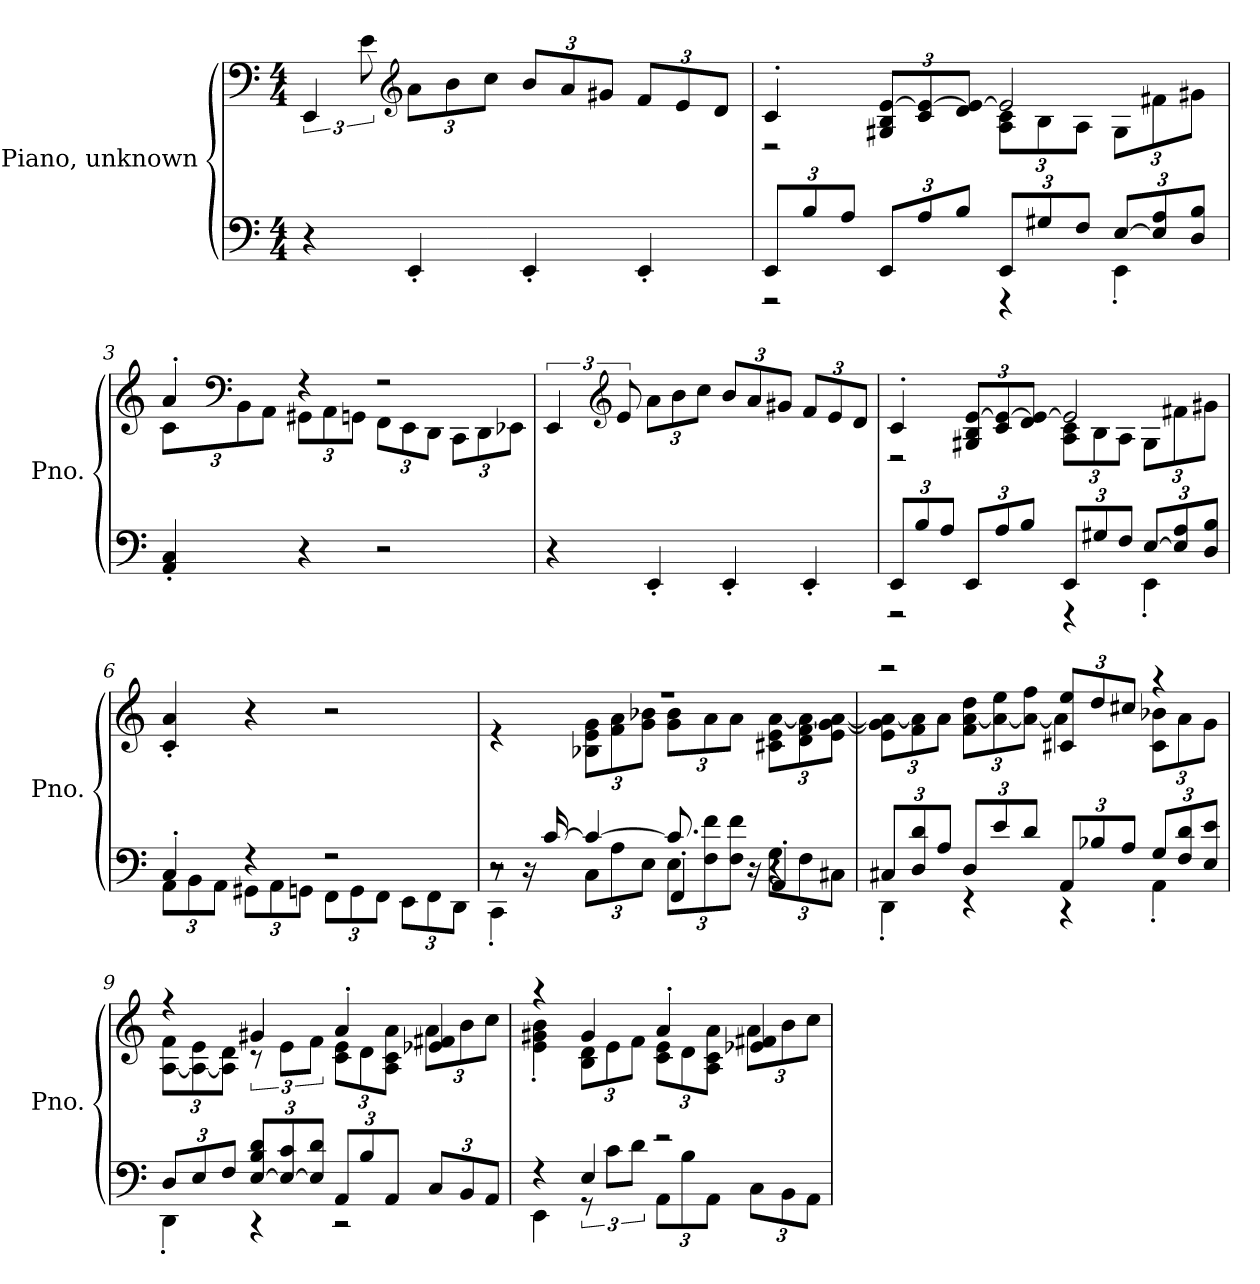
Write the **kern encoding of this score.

**kern	**kern
*part1	*part1
*staff2	*staff1
*I"Piano, unknown	*
*I'Pno.	*
*clefF4	*clefF4
*k[]	*k[]
*M4/4	*M4/4
*MM120	*MM120
=1	=1
4r	6EE/
.	12e\
*	*clefG2
*	*Xbrackettup
4EE'/	12a\L
.	12b\
.	12cc\J
4EE'/	12b/L
.	12a/
.	12g#X/J
4EE'/	12f/L
.	12e/
.	12d/J
=2	=2
*Xbrackettup	*
*^	*^
12EE/L	2r	4c'/	2r
12B/	.	.	.
12A/J	.	.	.
12EE/L	.	12G#X/ 12B/ [12e/L	.
12A/	.	12c/ 12e/_	.
12B/J	.	12d/ 12e/_J	.
12EE/L	4r	2e/]	12A\ 12c\L
12G#X/	.	.	12B\
12F/J	.	.	12A\J
[12E/L	4EE'\	.	12G#\L
12E/] 12A/	.	.	12f#X\
12D/ 12B/J	.	.	12g#X\J
*v	*v	*	*
!!LO:LB:g=z	!!
=3	=3	=3
4AA/' 4C/'	4a'/	12c\L
*	*clefF4	*
.	.	12BB\
.	.	12AA\J
4r	4r	12GG#X\L
.	.	12AA\
.	.	12GGn\J
2r	2r	12FF\L
.	.	12EE\
.	.	12DD\J
.	.	12CC\L
.	.	12DD\
.	.	12EE-X\J
*	*v	*v
=4	=4
*	*brackettup
4r	6EE/
*	*clefG2
.	12e/
*	*Xbrackettup
4EE'/	12a\L
.	12b\
.	12cc\J
4EE'/	12b/L
.	12a/
.	12g#X/J
4EE'/	12f/L
.	12e/
.	12d/J
!!LO:LB:g=z
=5	=5
*^	*^
12EE/L	2r	4c'/	2r
12B/	.	.	.
12A/J	.	.	.
12EE/L	.	12G#X/ 12B/ [12e/L	.
12A/	.	12c/ 12e/_	.
12B/J	.	12d/ 12e/_J	.
12EE/L	4r	2e/]	12A\ 12c\L
12G#X/	.	.	12B\
12F/J	.	.	12A\J
[12E/L	4EE'\	.	12G#\L
12E/] 12A/	.	.	12f#X\
12D/ 12B/J	.	.	12g#X\J
*	*	*v	*v
=6	=6	=6
4C'/	12AA\L	4c/' 4a/'
.	12BB\	.
.	12AA\J	.
4r	12GG#X\L	4r
.	12AA\	.
.	12GGn\J	.
2r	12FF\L	2r
.	12GG\	.
.	12FF\J	.
.	12EE\L	.
.	12FF\	.
.	12DD\J	.
!!LO:LB:g=z
=7	=7	=7
*	*^	*^
8r	4CC'\	2r	1r	4r
16r	.	.	.	.
[16c/	.	.	.	.
4c/_	12C\L	.	.	12B-X\ 12e\ 12g\L
.	12A\	.	.	12f\ 12a\
.	12E\J	.	.	12g\ 12b-X\J
8.c/]	12E\L	4FF'/	.	12g\ 12b-\L
.	12F\ 12f\	.	.	12a\
.	12F\ 12f\J	.	.	12a\J
16r	.	.	.	.
4r	12G\L	4AA'/	.	12c#X\ 12e\ [12a\L
.	12F\	.	.	12d\ 12f\ 12a\_
.	12C#X\J	.	.	12e\ [12g\ 12a\_J
*	*v	*v	*	*
=8	=8	=8	=8
12C#X/L	4DD'\	2r	12e\ 12g\] 12a\_L
12D/ 12d/	.	.	12f\ 12a\]
12A/J	.	.	12a\J
12D/L	4r	.	12f\ [12a\ 12dd\L
12e/	.	.	12a\_ 12ee\
12d/J	.	.	12a\_ 12ff\J
12AA/L	4r	12c#X/ 12ee/L	4a\]
12B-X/	.	12dd/	.
12A/J	.	12cc#X/J	.
12G/L	4AA'\	4r	12c#\ 12b-X\L
12F/ 12d/	.	.	12a\
12E/ 12e/J	.	.	12g\J
!!LO:LB:g=z	!!
=9	=9	=9	=9
12D/L	4DD'\	4r	[12A\ 12f\L
12E/	.	.	12A\_ 12e\
12F/J	.	.	12A\] 12d\J
*	*	*	*brackettup
[12E/ 12B/ 12d/L	4r	4g#X/	12r
12E/_ 12c/	.	.	12e\L
12E/] 12d/J	.	.	12f\J
*	*	*	*Xbrackettup
12AA/L	2r	4a'/	12c\ 12e\L
12B/	.	.	12d\
12AA/J	.	.	12A\ 12c\ 12a\J
12C/L	.	4e-X/ 4f#X/	12a\L
12BB/	.	.	12b\
12AA/J	.	.	12cc\J
=10	=10	=10	=10
4r	4EE\	4r	4e\' 4g#X\' 4b\'
*	*brackettup	*	*
4E/	12r	4g#/	12B\ 12d\L
.	12c\L	.	12e\
.	12d\J	.	12f\J
*	*Xbrackettup	*	*
2r	12AA\L	4a'/	12c\ 12e\L
.	12B\	.	12d\
.	12AA\J	.	12A\ 12c\ 12a\J
.	12C\L	4e-X/ 4f#X/	12a\L
.	12BB\	.	12b\
.	12AA\J	.	12cc\J
*v	*v	*	*
*	*v	*v
=	=
*-	*-
